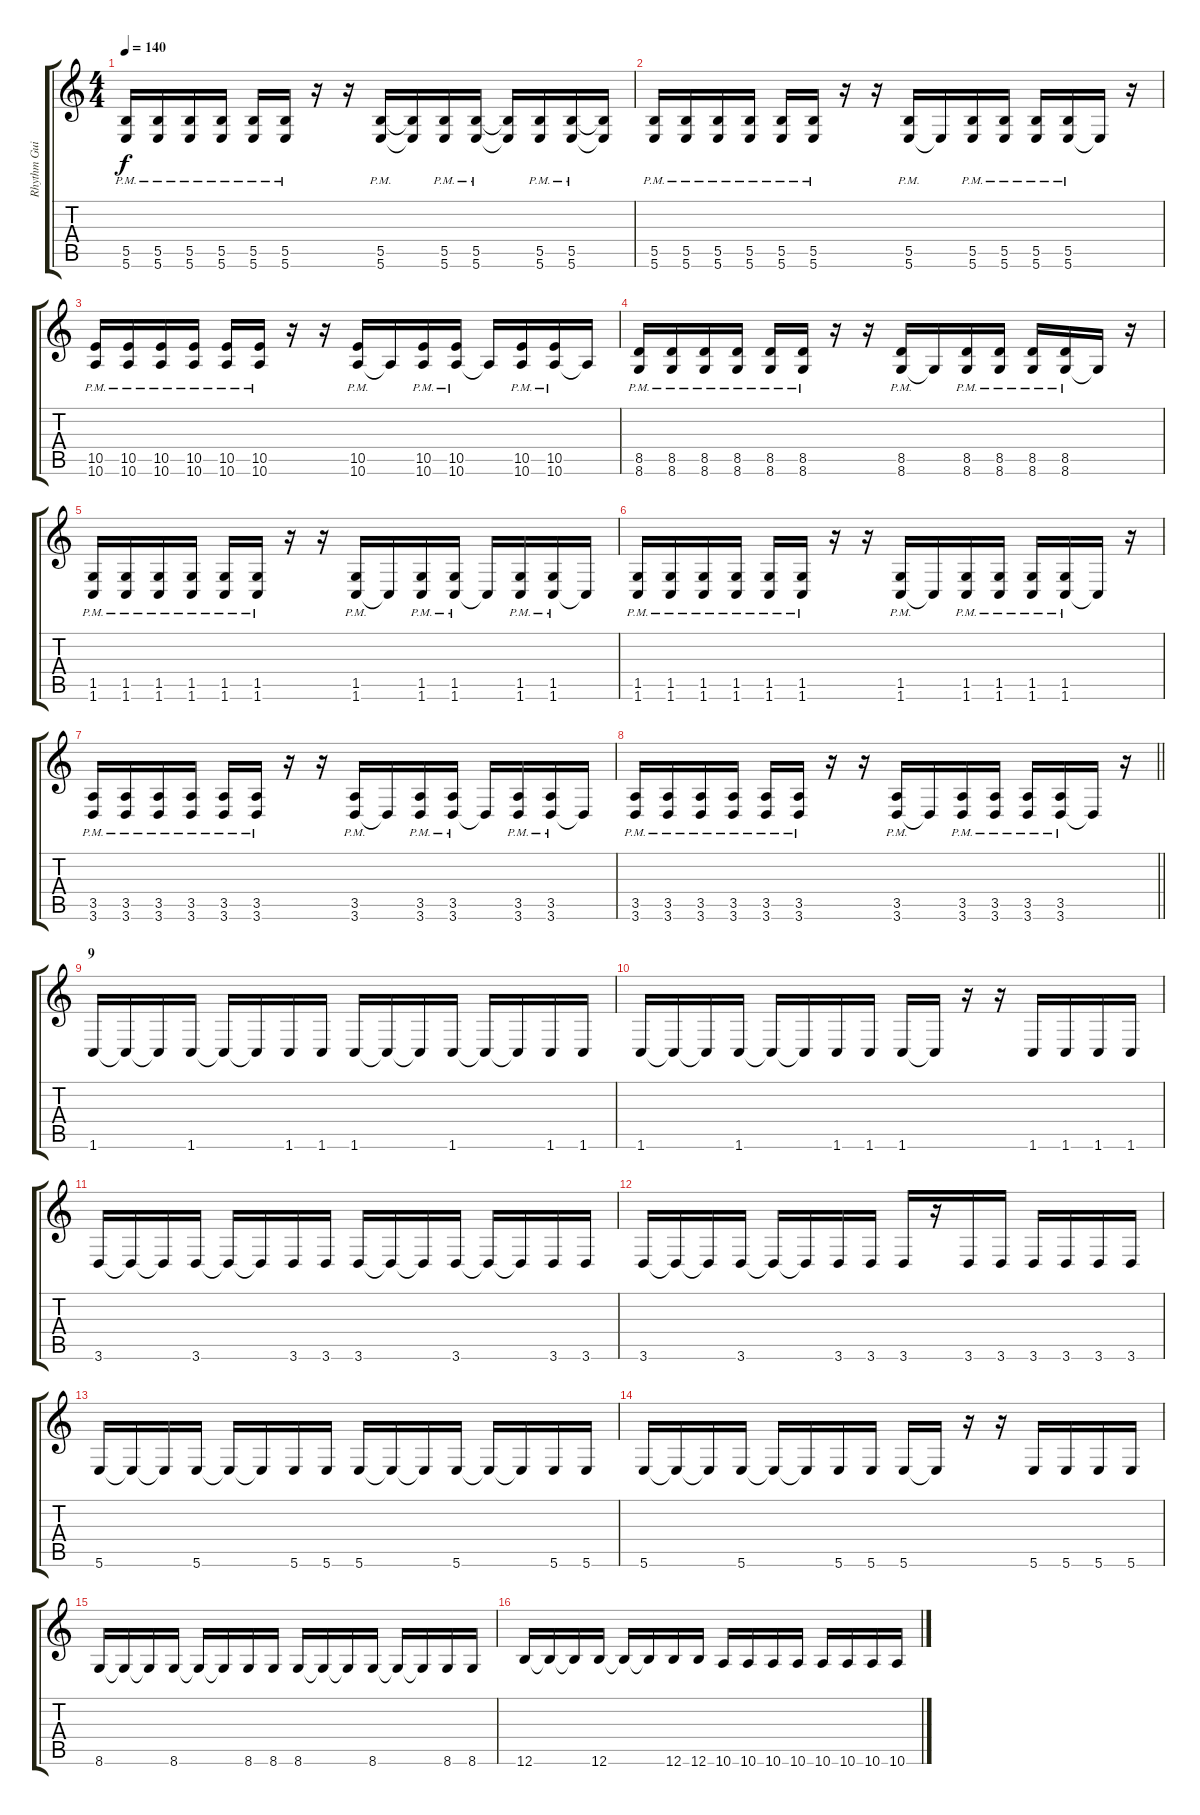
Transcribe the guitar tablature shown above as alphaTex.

\track ("Rhythm Guitar 2" "Rhythm Gui") {instrument distortionguitar}
\staff {score tabs}
\tuning (Db4 Ab3 E3 B2 Gb2 B1) {hide}
\ts (4 4)
\tempo 140
\clef g2
\ks c
(5.5{pm} 5.6{pm}).16{dy f instrument distortionguitar} (5.5{pm} 5.6{pm}).16 (5.5{pm} 5.6{pm}).16 (5.5{pm} 5.6{pm}).16 (5.5{pm} 5.6{pm}).16 (5.5{pm} 5.6{pm}).16 r.16 r.16 (5.5{pm} 5.6{pm}).16 (5.5{t} 5.6{t}).16 (5.5{pm} 5.6{pm}).16 (5.5{pm} 5.6{pm}).16 (5.5{t} 5.6{t}).16 (5.5{pm} 5.6{pm}).16 (5.5{pm} 5.6{pm}).16 (5.5{t} 5.6{t}).16 |
(5.5{pm} 5.6{pm}).16 (5.5{pm} 5.6{pm}).16 (5.5{pm} 5.6{pm}).16 (5.5{pm} 5.6{pm}).16 (5.5{pm} 5.6{pm}).16 (5.5{pm} 5.6{pm}).16 r.16 r.16 (5.5{pm} 5.6{pm}).16 5.6{t}.16 (5.5{pm} 5.6{pm}).16 (5.5{pm} 5.6{pm}).16 (5.5{pm} 5.6{pm}).16 (5.5{pm} 5.6{pm}).16 5.6{t}.16 r.16 |
(10.5{pm} 10.6{pm}).16 (10.5{pm} 10.6{pm}).16 (10.5{pm} 10.6{pm}).16 (10.5{pm} 10.6{pm}).16 (10.5{pm} 10.6{pm}).16 (10.5{pm} 10.6{pm}).16 r.16 r.16 (10.5{pm} 10.6{pm}).16 10.6{t}.16 (10.5{pm} 10.6{pm}).16 (10.5{pm} 10.6{pm}).16 10.6{t}.16 (10.5{pm} 10.6{pm}).16 (10.5{pm} 10.6{pm}).16 10.6{t}.16 |
(8.5{pm} 8.6{pm}).16 (8.5{pm} 8.6{pm}).16 (8.5{pm} 8.6{pm}).16 (8.5{pm} 8.6{pm}).16 (8.5{pm} 8.6{pm}).16 (8.5{pm} 8.6{pm}).16 r.16 r.16 (8.5{pm} 8.6{pm}).16 8.6{t}.16 (8.5{pm} 8.6{pm}).16 (8.5{pm} 8.6{pm}).16 (8.5{pm} 8.6{pm}).16 (8.5{pm} 8.6{pm}).16 8.6{t}.16 r.16 |
(1.5{pm} 1.6{pm}).16 (1.5{pm} 1.6{pm}).16 (1.5{pm} 1.6{pm}).16 (1.5{pm} 1.6{pm}).16 (1.5{pm} 1.6{pm}).16 (1.5{pm} 1.6{pm}).16 r.16 r.16 (1.5{pm} 1.6{pm}).16 1.6{t}.16 (1.5{pm} 1.6{pm}).16 (1.5{pm} 1.6{pm}).16 1.6{t}.16 (1.5{pm} 1.6{pm}).16 (1.5{pm} 1.6{pm}).16 1.6{t}.16 |
(1.5{pm} 1.6{pm}).16 (1.5{pm} 1.6{pm}).16 (1.5{pm} 1.6{pm}).16 (1.5{pm} 1.6{pm}).16 (1.5{pm} 1.6{pm}).16 (1.5{pm} 1.6{pm}).16 r.16 r.16 (1.5{pm} 1.6{pm}).16 1.6{t}.16 (1.5{pm} 1.6{pm}).16 (1.5{pm} 1.6{pm}).16 (1.5{pm} 1.6{pm}).16 (1.5{pm} 1.6{pm}).16 1.6{t}.16 r.16 |
(3.5{pm} 3.6{pm}).16 (3.5{pm} 3.6{pm}).16 (3.5{pm} 3.6{pm}).16 (3.5{pm} 3.6{pm}).16 (3.5{pm} 3.6{pm}).16 (3.5{pm} 3.6{pm}).16 r.16 r.16 (3.5{pm} 3.6{pm}).16 3.6{t}.16 (3.5{pm} 3.6{pm}).16 (3.5{pm} 3.6{pm}).16 3.6{t}.16 (3.5{pm} 3.6{pm}).16 (3.5{pm} 3.6{pm}).16 3.6{t}.16 |
\barLineRight lightlight
(3.5{pm} 3.6{pm}).16 (3.5{pm} 3.6{pm}).16 (3.5{pm} 3.6{pm}).16 (3.5{pm} 3.6{pm}).16 (3.5{pm} 3.6{pm}).16 (3.5{pm} 3.6{pm}).16 r.16 r.16 (3.5{pm} 3.6{pm}).16 3.6{t}.16 (3.5{pm} 3.6{pm}).16 (3.5{pm} 3.6{pm}).16 (3.5{pm} 3.6{pm}).16 (3.5{pm} 3.6{pm}).16 3.6{t}.16 r.16 |
\section ("" "9")
1.6.16 1.6{t}.16 1.6{t}.16 1.6.16 1.6{t}.16 1.6{t}.16 1.6.16 1.6.16 1.6.16 1.6{t}.16 1.6{t}.16 1.6.16 1.6{t}.16 1.6{t}.16 1.6.16 1.6.16 |
1.6.16 1.6{t}.16 1.6{t}.16 1.6.16 1.6{t}.16 1.6{t}.16 1.6.16 1.6.16 1.6.16 1.6{t}.16 r.16 r.16 1.6.16 1.6.16 1.6.16 1.6.16 |
3.6.16 3.6{t}.16 3.6{t}.16 3.6.16 3.6{t}.16 3.6{t}.16 3.6.16 3.6.16 3.6.16 3.6{t}.16 3.6{t}.16 3.6.16 3.6{t}.16 3.6{t}.16 3.6.16 3.6.16 |
3.6.16 3.6{t}.16 3.6{t}.16 3.6.16 3.6{t}.16 3.6{t}.16 3.6.16 3.6.16 3.6.16 r.16 3.6.16 3.6.16 3.6.16 3.6.16 3.6.16 3.6.16 |
5.6.16 5.6{t}.16 5.6{t}.16 5.6.16 5.6{t}.16 5.6{t}.16 5.6.16 5.6.16 5.6.16 5.6{t}.16 5.6{t}.16 5.6.16 5.6{t}.16 5.6{t}.16 5.6.16 5.6.16 |
5.6.16 5.6{t}.16 5.6{t}.16 5.6.16 5.6{t}.16 5.6{t}.16 5.6.16 5.6.16 5.6.16 5.6{t}.16 r.16 r.16 5.6.16 5.6.16 5.6.16 5.6.16 |
8.6.16 8.6{t}.16 8.6{t}.16 8.6.16 8.6{t}.16 8.6{t}.16 8.6.16 8.6.16 8.6.16 8.6{t}.16 8.6{t}.16 8.6.16 8.6{t}.16 8.6{t}.16 8.6.16 8.6.16 |
12.6.16 12.6{t}.16 12.6{t}.16 12.6.16 12.6{t}.16 12.6{t}.16 12.6.16 12.6.16 10.6.16 10.6.16 10.6.16 10.6.16 10.6.16 10.6.16 10.6.16 10.6.16
